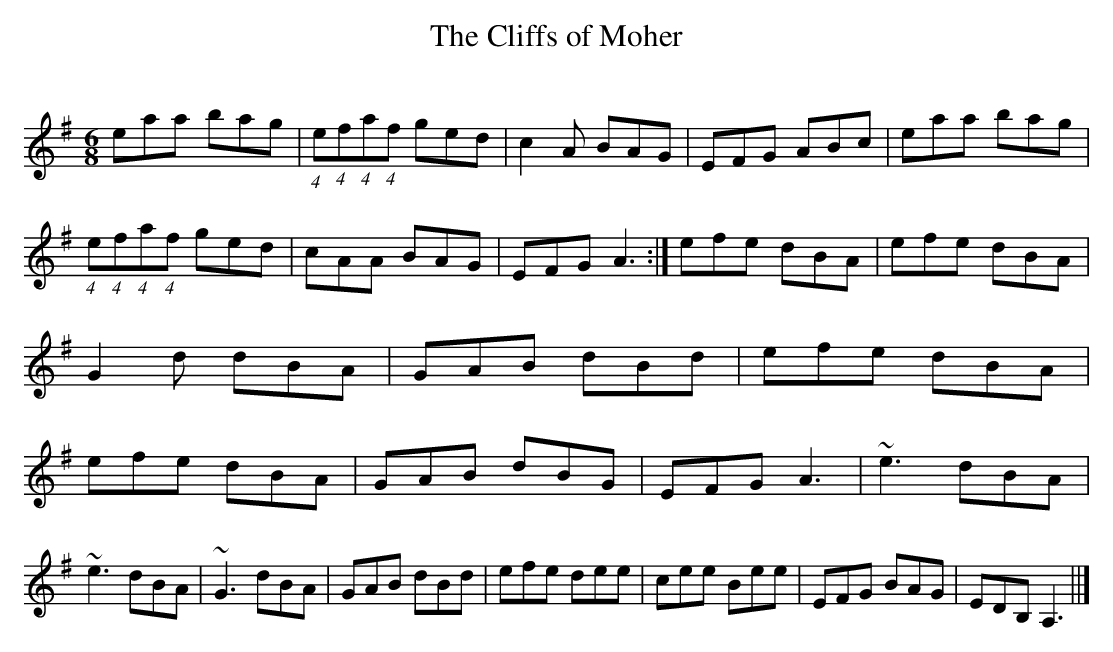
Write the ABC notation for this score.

X:1
T:Cliffs of Moher, The
C:
M:6/8
L:1/8
K:G
eaa bag |(4:3:1e(4:3:1f(4:3:1a(4:3:1f ged |c2 A BAG |EFG ABc |eaa bag |(4:3:1e(4:3:1f(4:3:1a(4:3:1f ged |cAA BAG |EFG A3 :|efe dBA |efe dBA |G2 d dBA |GAB dBd |efe dBA |efe dBA |GAB dBG |EFG A3 |~e3 dBA |
~e3 dBA |~G3 dBA |GAB dBd |efe dee |cee Bee |EFG BAG |EDB, A,3 ||]
